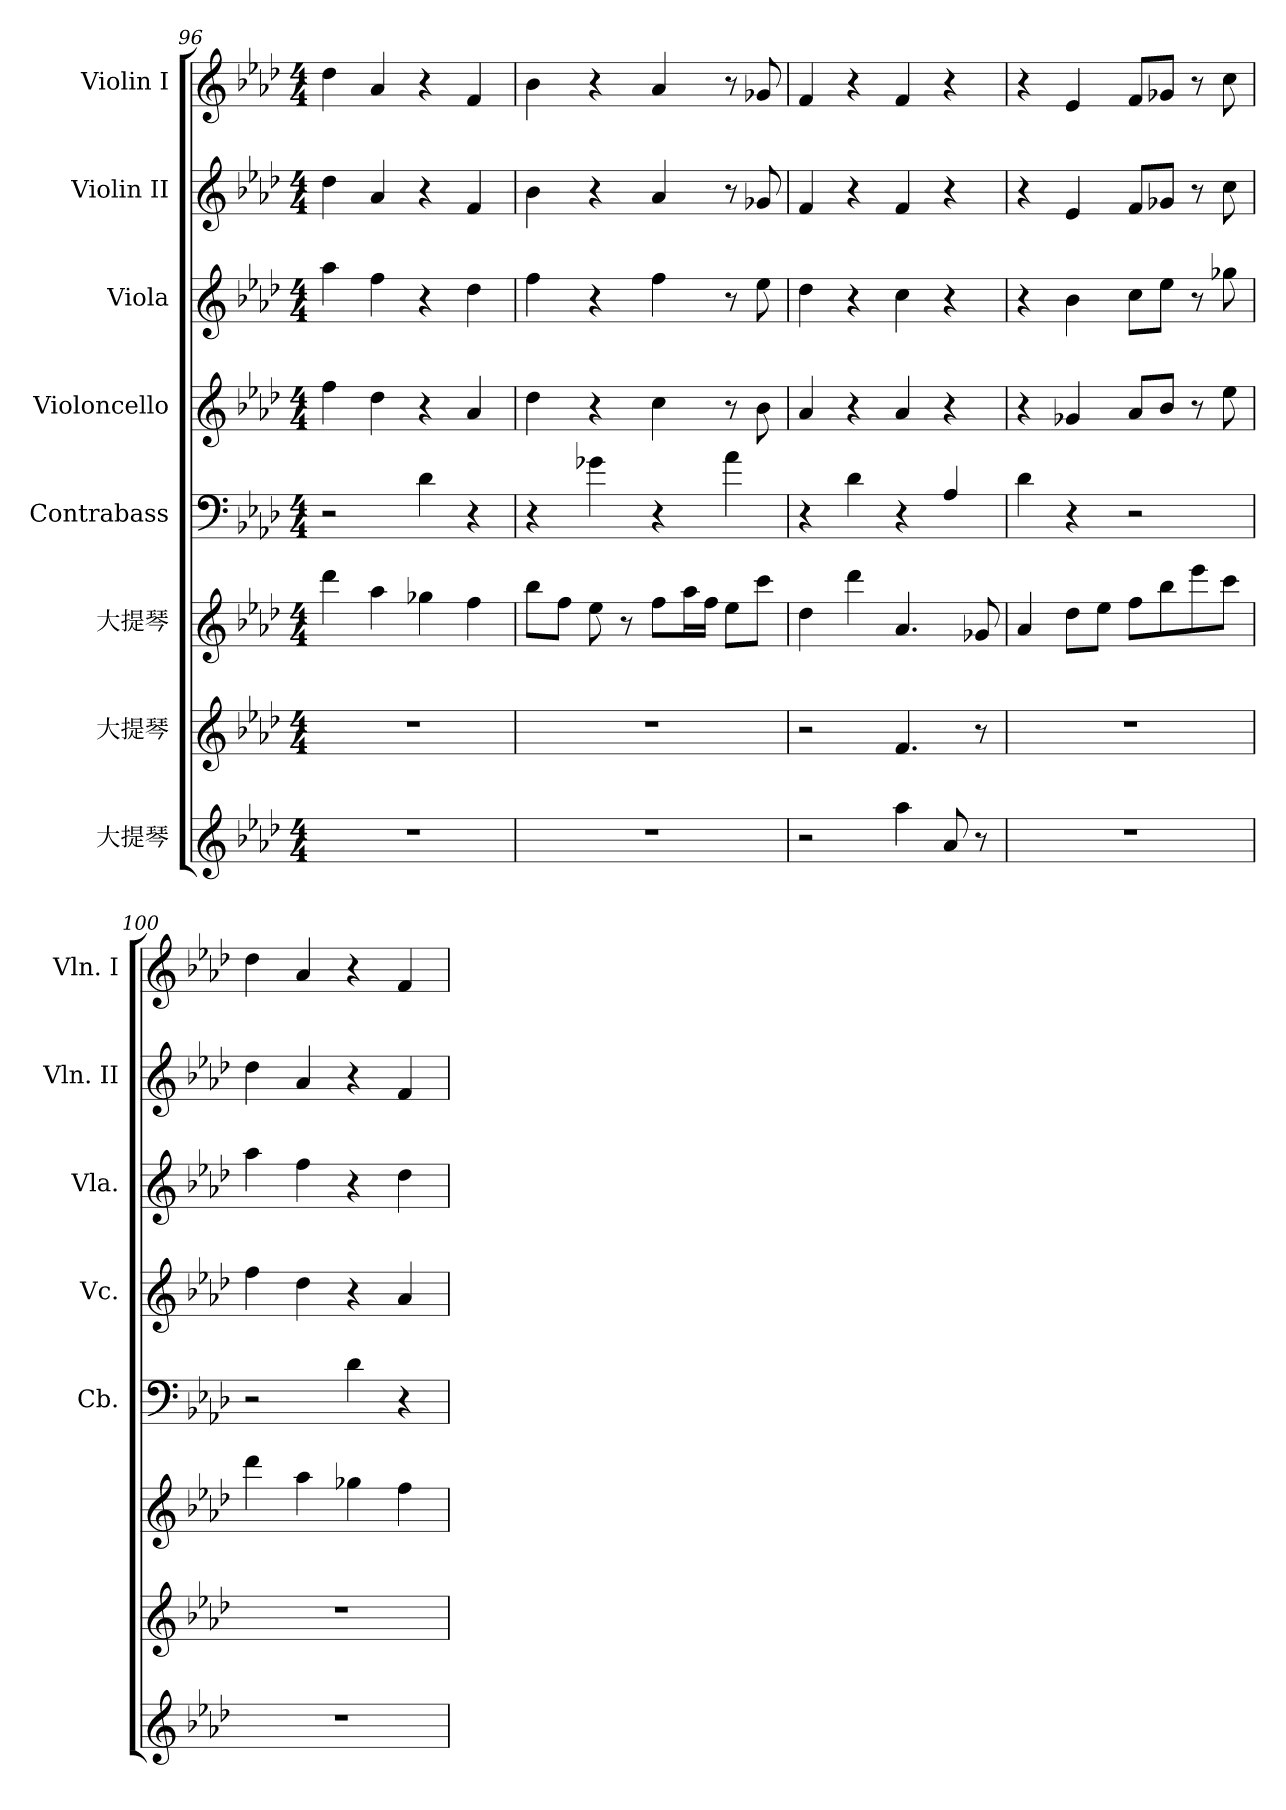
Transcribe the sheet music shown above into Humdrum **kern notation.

**kern	**kern	**kern	**kern	**kern	**kern	**kern	**kern
*part8	*part7	*part6	*part5	*part4	*part3	*part2	*part1
*staff8	*staff7	*staff6	*staff5	*staff4	*staff3	*staff2	*staff1
*I"大提琴	*I"大提琴	*I"大提琴	*I"Contrabass	*I"Violoncello	*I"Viola	*I"Violin II	*I"Violin I
*	*	*	*I'Cb.	*I'Vc.	*I'Vla.	*I'Vln. II	*I'Vln. I
*clefG2	*clefG2	*clefG2	*clefF4	*clefG2	*clefG2	*clefG2	*clefG2
*	*	*	*ITrd7c12	*	*	*	*
*k[b-e-a-d-]	*k[b-e-a-d-]	*k[b-e-a-d-]	*k[b-e-a-d-]	*k[b-e-a-d-]	*k[b-e-a-d-]	*k[b-e-a-d-]	*k[b-e-a-d-]
*M4/4	*M4/4	*M4/4	*M4/4	*M4/4	*M4/4	*M4/4	*M4/4
=96	=96	=96	=96	=96	=96	=96	=96
1r	1r	4ddd-\	2r	4ff\	4aa-\	4dd-\	4dd-\
.	.	4aa-\	.	4dd-\	4ff\	4a-/	4a-/
.	.	4gg-X\	4D-\	4r	4r	4r	4r
.	.	4ff\	4r	4a-/	4dd-\	4f/	4f/
!!LO:PB:g=z
=97	=97	=97	=97	=97	=97	=97	=97
1r	1r	8bb-\L	4r	4dd-\	4ff\	4b-\	4b-\
.	.	8ff\J	.	.	.	.	.
.	.	8ee-\	4G-X\	4r	4r	4r	4r
.	.	8r	.	.	.	.	.
.	.	8ff\L	4r	4cc\	4ff\	4a-/	4a-/
.	.	16aa-\L	.	.	.	.	.
.	.	16ff\JJ	.	.	.	.	.
.	.	8ee-\L	4A-\	8r	8r	8r	8r
.	.	8ccc\J	.	8b-\	8ee-\	8g-X/	8g-X/
=98	=98	=98	=98	=98	=98	=98	=98
2r	2r	4dd-\	4r	4a-/	4dd-\	4f/	4f/
.	.	4ddd-\	4D-\	4r	4r	4r	4r
4aa-\	4.f/	4.a-/	4r	4a-/	4cc\	4f/	4f/
8a-/	.	.	4AA-/	4r	4r	4r	4r
8r	8r	8g-X/	.	.	.	.	.
=99	=99	=99	=99	=99	=99	=99	=99
1r	1r	4a-/	4D-\	4r	4r	4r	4r
.	.	8dd-\L	4r	4g-X/	4b-\	4e-/	4e-/
.	.	8ee-\J	.	.	.	.	.
.	.	8ff\L	2r	8a-/L	8cc\L	8f/L	8f/L
.	.	8bb-\	.	8b-/J	8ee-\J	8g-X/J	8g-X/J
.	.	8eee-\	.	8r	8r	8r	8r
.	.	8ccc\J	.	8ee-\	8gg-X\	8cc\	8cc\
=100	=100	=100	=100	=100	=100	=100	=100
1r	1r	4ddd-\	2r	4ff\	4aa-\	4dd-\	4dd-\
.	.	4aa-\	.	4dd-\	4ff\	4a-/	4a-/
.	.	4gg-X\	4D-\	4r	4r	4r	4r
.	.	4ff\	4r	4a-/	4dd-\	4f/	4f/
=	=	=	=	=	=	=	=
*-	*-	*-	*-	*-	*-	*-	*-
